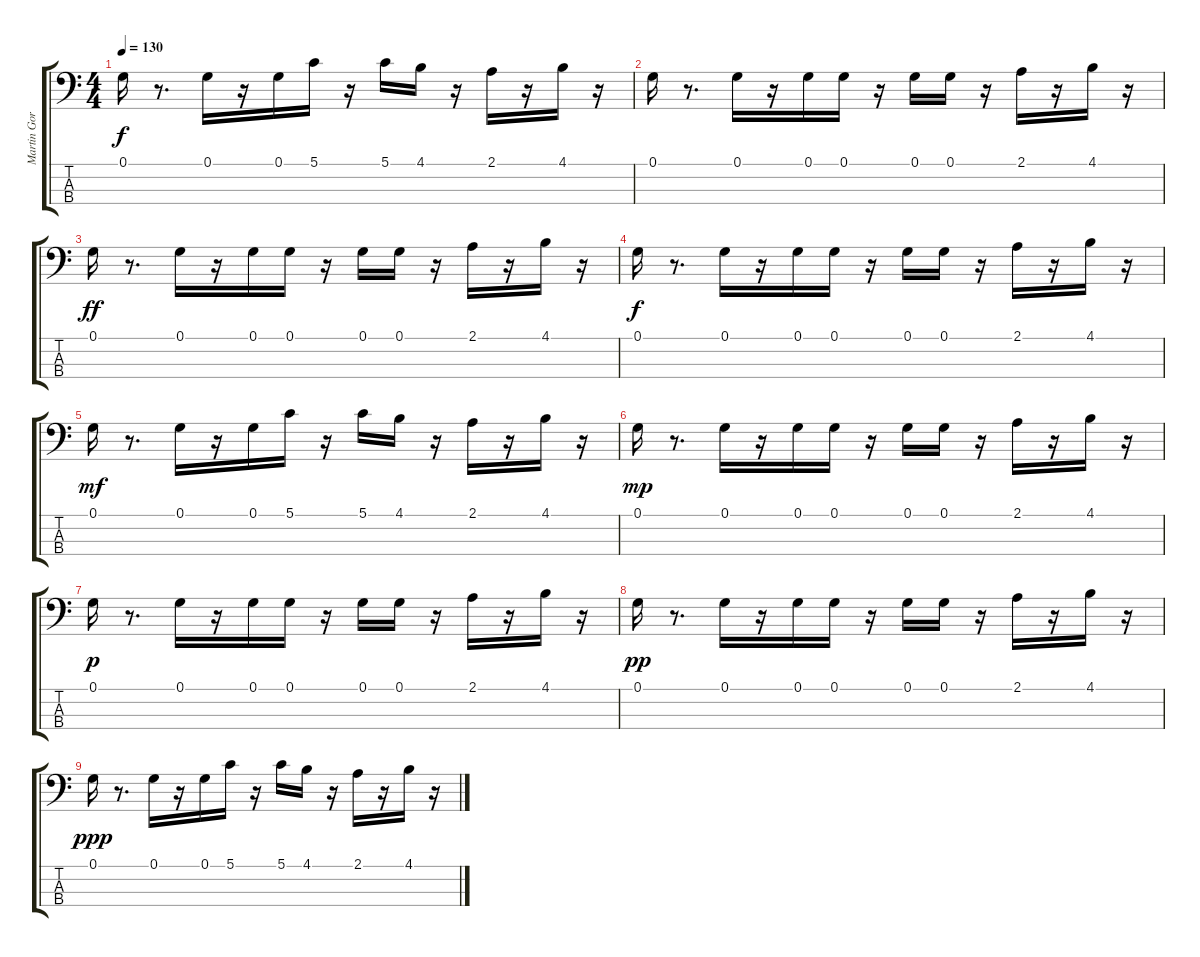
\track ("Martin Gore" "Martin Gor") {instrument synthbass2}
\staff {score tabs}
\tuning (G2 D2 A1 E1) {hide}
\ts (4 4)
\tempo 130
\clef f4
\ks c
0.1.16{dy f} r.8{d} 0.1.16 r.16 0.1.16 5.1.16 r.16 5.1.16 4.1.16 r.16 2.1.16 r.16 4.1.16 r.16 |
0.1.16 r.8{d} 0.1.16 r.16 0.1.16 0.1.16 r.16 0.1.16 0.1.16 r.16 2.1.16 r.16 4.1.16 r.16 |
0.1.16{dy ff} r.8{d} 0.1.16 r.16 0.1.16 0.1.16 r.16 0.1.16 0.1.16 r.16 2.1.16 r.16 4.1.16 r.16 |
0.1.16{dy f} r.8{d} 0.1.16 r.16 0.1.16 0.1.16 r.16 0.1.16 0.1.16 r.16 2.1.16 r.16 4.1.16 r.16 |
0.1.16{dy mf} r.8{d} 0.1.16 r.16 0.1.16 5.1.16 r.16 5.1.16 4.1.16 r.16 2.1.16 r.16 4.1.16 r.16 |
0.1.16{dy mp} r.8{d} 0.1.16 r.16 0.1.16 0.1.16 r.16 0.1.16 0.1.16 r.16 2.1.16 r.16 4.1.16 r.16 |
0.1.16{dy p} r.8{d} 0.1.16 r.16 0.1.16 0.1.16 r.16 0.1.16 0.1.16 r.16 2.1.16 r.16 4.1.16 r.16 |
0.1.16{dy pp} r.8{d} 0.1.16 r.16 0.1.16 0.1.16 r.16 0.1.16 0.1.16 r.16 2.1.16 r.16 4.1.16 r.16 |
0.1.16{dy ppp} r.8{d} 0.1.16 r.16 0.1.16 5.1.16 r.16 5.1.16 4.1.16 r.16 2.1.16 r.16 4.1.16 r.16
